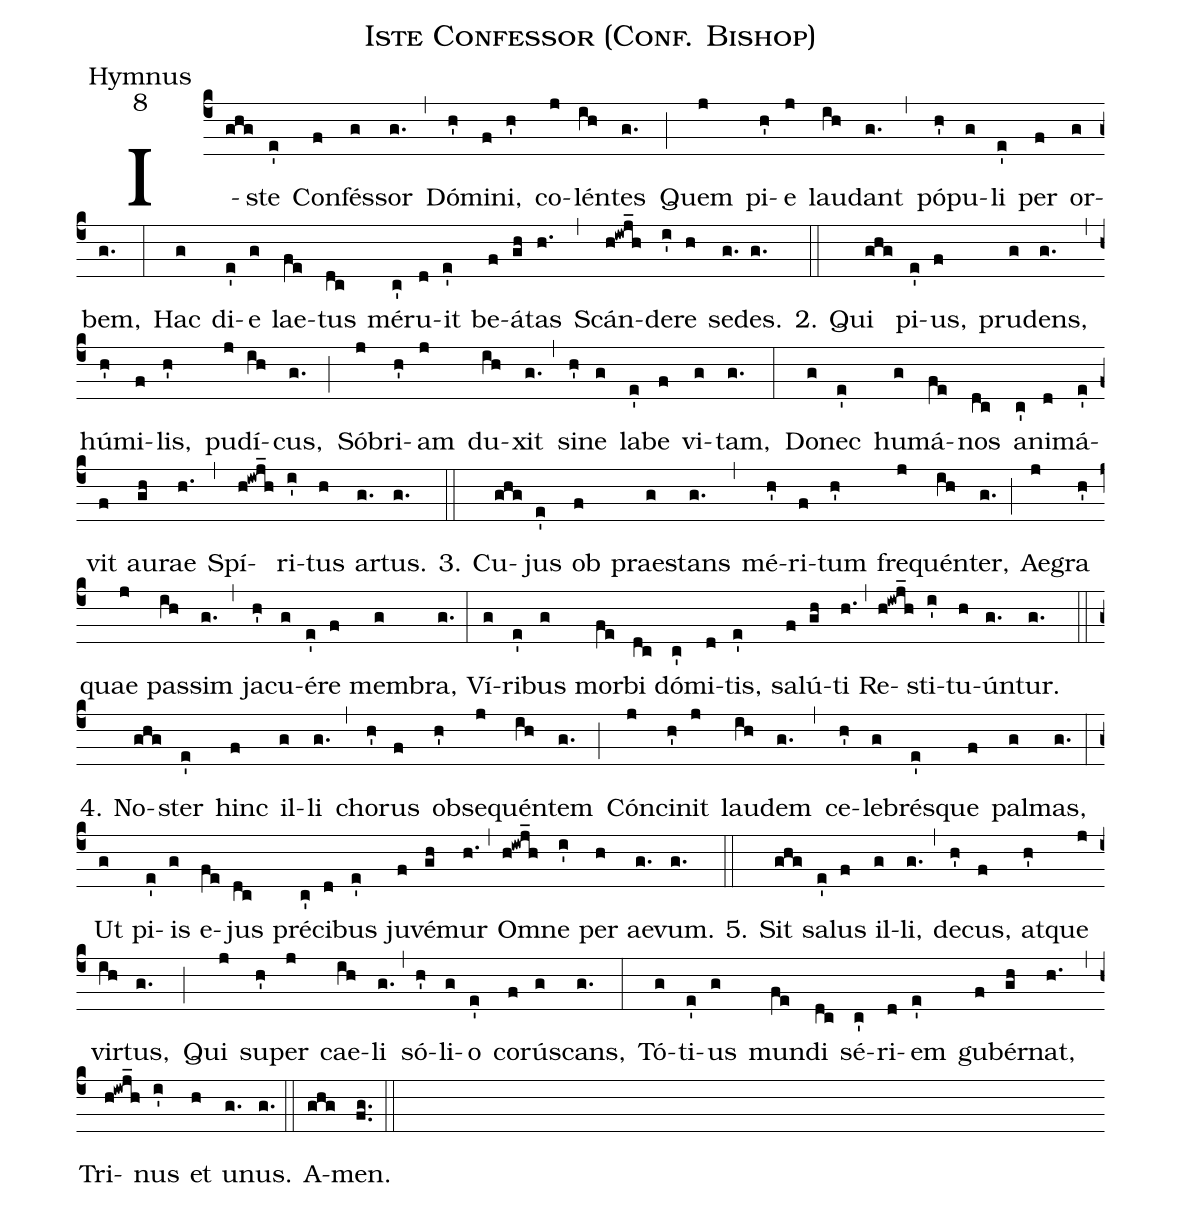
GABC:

name:Iste Confessor (Conf. Bishop);
office-part:Hymnus;
mode:8;
%%
(c4) I(ghg)ste(e') Con(f)fés(g)sor(g.) (,) Dó(h')mi(f)ni,(h') co(j)lén(ih)tes(g.) (;) Quem(j) pi(h')e(j) lau(ih)dant(g.) (,) pó(h')pu(g)li(e') per(f) or(g)bem,(g.) (:)
Hac(g) di(e')e(g) lae(fe)tus(dc) mé(c')ru(d)it(e') be(f)á(gh)tas(h.) (,) Scán(h!iwj_h)de(i')re(h) se(g.)des.(g.) (::)
2. Qui(ghg) pi(e')us,(f) pru(g)dens,(g.) (,) hú(h')mi(f)lis,(h') pu(j)dí(ih)cus,(g.) (;) Só(j)bri(h')am(j) du(ih)xit(g.) (,) si(h')ne(g) la(e')be(f) vi(g)tam,(g.) (:) Do(g)nec(e') hu(g)má(fe)nos(dc) a(c')ni(d)má(e')vit(f) au(gh)rae(h.) (,) Spí(h!iwj_h)ri(i')tus(h) ar(g.)tus.(g.) (::)
3. Cu(ghg)jus(e') ob(f) prae(g)stans(g.) (,) mé(h')ri(f)tum(h') fre(j)quén(ih)ter,(g.) (;) Ae(j)gra(h') quae(j) pas(ih)sim(g.) (,) ja(h')cu(g)é(e')re(f) mem(g)bra,(g.) (:) Ví(g)ri(e')bus(g) mor(fe)bi(dc) dó(c')mi(d)tis,(e') sa(f)lú(gh)ti(h.) (,) Re(h!iwj_h)sti(i')tu(h)ún(g.)tur.(g.) (::)
4. No(ghg)ster(e') hinc(f) il(g)li(g.) (,) cho(h')rus(f) ob(h')se(j)quén(ih)tem(g.) (;) Cón(j)ci(h')nit(j) lau(ih)dem(g.) (,) ce(h')le(g)brés(e')que(f) pal(g)mas,(g.) (:) Ut(g) pi(e')is(g) e(fe)jus(dc) pré(c')ci(d)bus(e') ju(f)vé(gh)mur(h.) (,) O(h!iwj_h)mne(i') per(h) ae(g.)vum.(g.) (::)
5. Sit(ghg) sa(e')lus(f) il(g)li,(g.) (,) de(h')cus,(f) at(h')que(j) vir(ih)tus,(g.) (;) Qui(j) su(h')per(j) cae(ih)li(g.) (,) só(h')li(g)o(e') co(f)rú(g)scans,(g.) (:) Tó(g)ti(e')us(g) mun(fe)di(dc) sé(c')ri(d)em(e') gu(f)bér(gh)nat,(h.) (,) Tri(h!iwj_h)nus(i') et(h) u(g.)nus.(g.) (::)
A(ghg)men.(fg..) (::)
